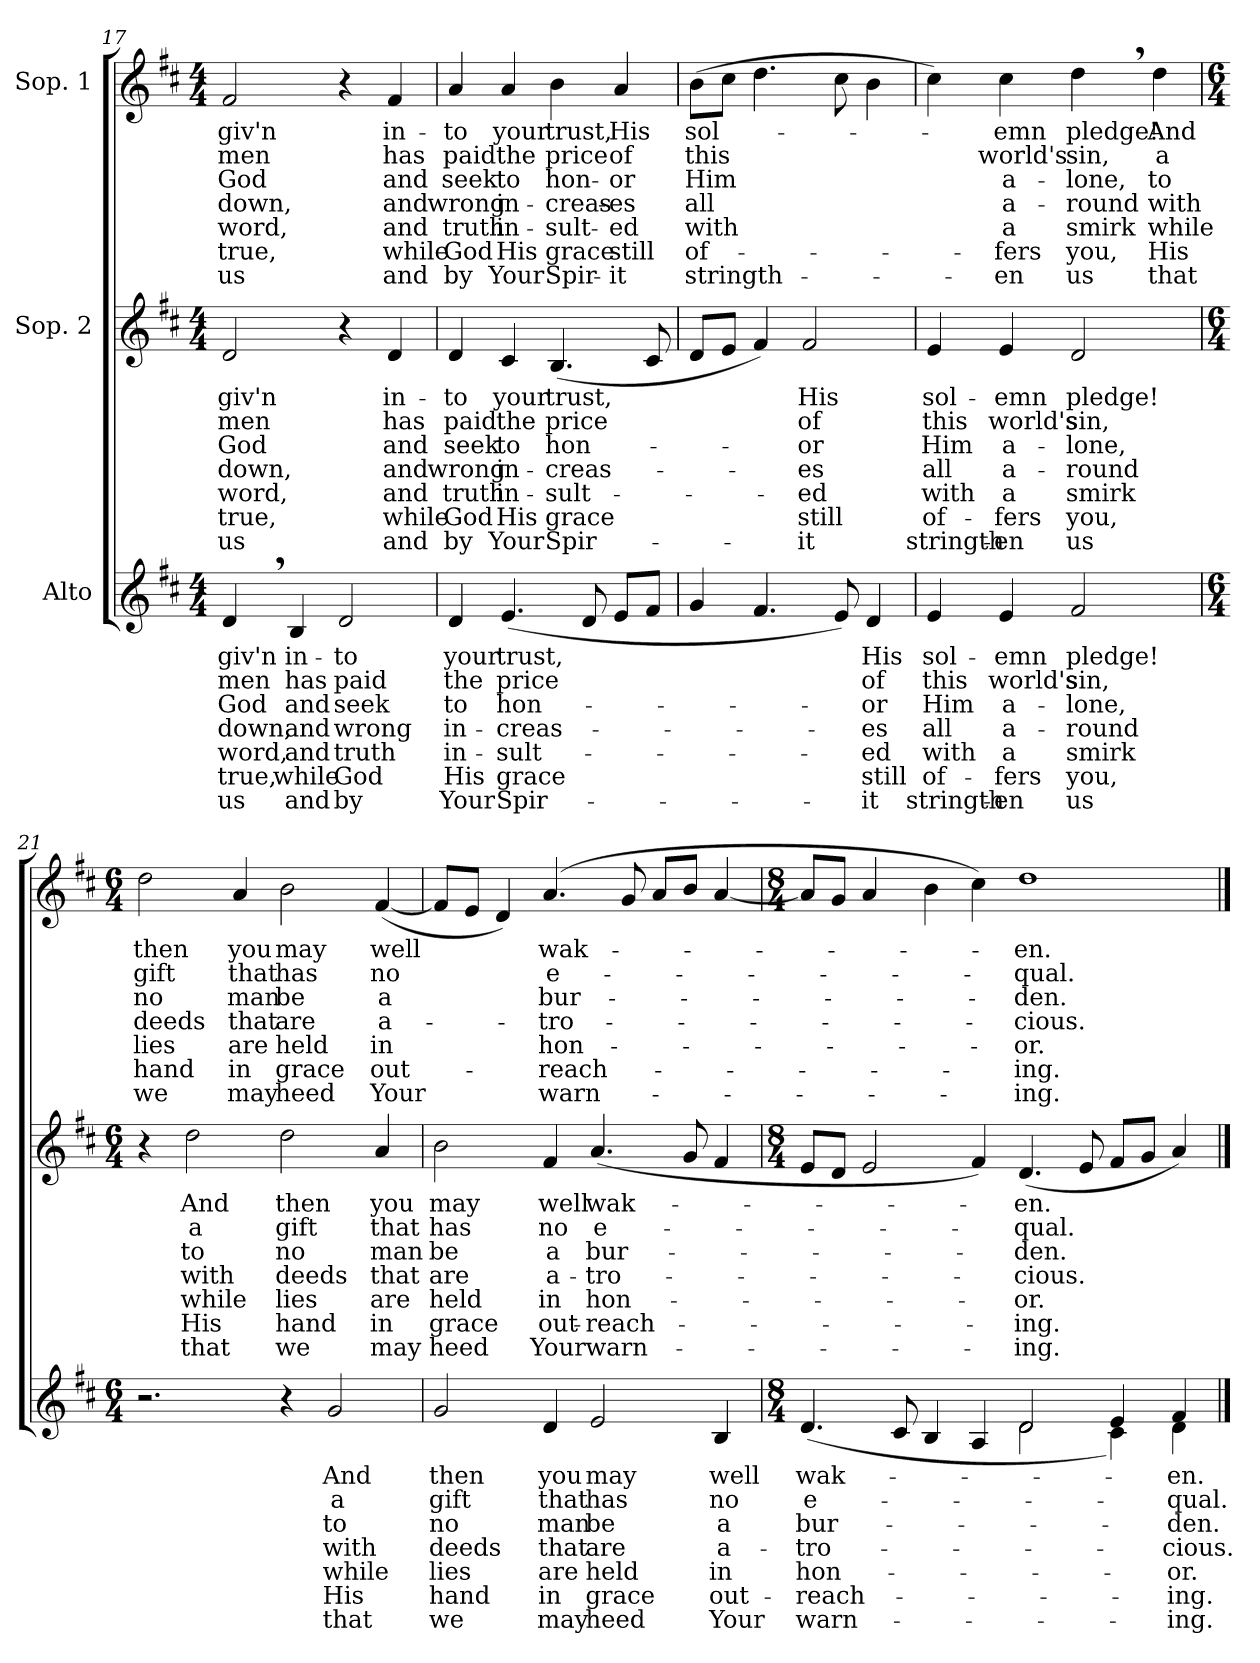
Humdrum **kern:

**kern	**text	**text	**text	**text	**text	**text	**text	**kern	**text	**text	**text	**text	**text	**text	**text	**kern	**text	**text	**text	**text	**text	**text	**text
*part3	*part3	*part3	*part3	*part3	*part3	*part3	*part3	*part2	*part2	*part2	*part2	*part2	*part2	*part2	*part2	*part1	*part1	*part1	*part1	*part1	*part1	*part1	*part1
*staff3	*staff3	*staff3	*staff3	*staff3	*staff3	*staff3	*staff3	*staff2	*staff2	*staff2	*staff2	*staff2	*staff2	*staff2	*staff2	*staff1	*staff1	*staff1	*staff1	*staff1	*staff1	*staff1	*staff1
*I"Alto	*	*	*	*	*	*	*	*I"Sop. 2	*	*	*	*	*	*	*	*I"Sop. 1	*	*	*	*	*	*	*
!!LO:PB:g=z
*clefG2	*	*	*	*	*	*	*	*clefG2	*	*	*	*	*	*	*	*clefG2	*	*	*	*	*	*	*
*k[f#c#]	*	*	*	*	*	*	*	*k[f#c#]	*	*	*	*	*	*	*	*k[f#c#]	*	*	*	*	*	*	*
*D:	*	*	*	*	*	*	*	*D:	*	*	*	*	*	*	*	*D:	*	*	*	*	*	*	*
*M4/4	*	*	*	*	*	*	*	*M4/4	*	*	*	*	*	*	*	*M4/4	*	*	*	*	*	*	*
=17	=17	=17	=17	=17	=17	=17	=17	=17	=17	=17	=17	=17	=17	=17	=17	=17	=17	=17	=17	=17	=17	=17	=17
!	!LO:LY:b	!LO:LY:b	!LO:LY:b	!LO:LY:b	!LO:LY:b	!LO:LY:b	!LO:LY:b	!	!LO:LY:b	!LO:LY:b	!LO:LY:b	!LO:LY:b	!LO:LY:b	!LO:LY:b	!LO:LY:b	!	!LO:LY:b	!LO:LY:b	!LO:LY:b	!LO:LY:b	!LO:LY:b	!LO:LY:b	!LO:LY:b
4d,>/	giv'n	men	God	down,	word,	true,	us	2d/	giv'n	men	God	down,	word,	true,	us	2f#/	giv'n	men	God	down,	word,	true,	us
!	!LO:LY:b	!LO:LY:b	!LO:LY:b	!LO:LY:b	!LO:LY:b	!LO:LY:b	!LO:LY:b	!	!	!	!	!	!	!	!	!	!	!	!	!	!	!	!
4B/	in-	has	and	and	and	while	and	.	.	.	.	.	.	.	.	.	.	.	.	.	.	.	.
!	!LO:LY:b	!LO:LY:b	!LO:LY:b	!LO:LY:b	!LO:LY:b	!LO:LY:b	!LO:LY:b	!	!	!	!	!	!	!	!	!	!	!	!	!	!	!	!
2d/	-to	paid	seek	wrong	truth	God	by	4r	.	.	.	.	.	.	.	4r	.	.	.	.	.	.	.
!	!	!	!	!	!	!	!	!	!LO:LY:b	!LO:LY:b	!LO:LY:b	!LO:LY:b	!LO:LY:b	!LO:LY:b	!LO:LY:b	!	!LO:LY:b	!LO:LY:b	!LO:LY:b	!LO:LY:b	!LO:LY:b	!LO:LY:b	!LO:LY:b
.	.	.	.	.	.	.	.	4d/	in-	has	and	and	and	while	and	4f#/	in-	has	and	and	and	while	and
=18	=18	=18	=18	=18	=18	=18	=18	=18	=18	=18	=18	=18	=18	=18	=18	=18	=18	=18	=18	=18	=18	=18	=18
!	!LO:LY:b	!LO:LY:b	!LO:LY:b	!LO:LY:b	!LO:LY:b	!LO:LY:b	!LO:LY:b	!	!LO:LY:b	!LO:LY:b	!LO:LY:b	!LO:LY:b	!LO:LY:b	!LO:LY:b	!LO:LY:b	!	!LO:LY:b	!LO:LY:b	!LO:LY:b	!LO:LY:b	!LO:LY:b	!LO:LY:b	!LO:LY:b
4d/	your	the	to	in-	in-	His	Your	4d/	-to	paid	seek	wrong	truth	God	by	4a/	-to	paid	seek	wrong	truth	God	by
!	!LO:LY:b	!LO:LY:b	!LO:LY:b	!LO:LY:b	!LO:LY:b	!LO:LY:b	!LO:LY:b	!	!LO:LY:b	!LO:LY:b	!LO:LY:b	!LO:LY:b	!LO:LY:b	!LO:LY:b	!LO:LY:b	!	!LO:LY:b	!LO:LY:b	!LO:LY:b	!LO:LY:b	!LO:LY:b	!LO:LY:b	!LO:LY:b
(<4.e/	trust,	price	hon-	-creas-	-sult-	grace	Spir-	4c#/	your	the	to	in-	in-	His	Your	4a/	your	the	to	in-	in-	His	Your
!	!	!	!	!	!	!	!	!	!LO:LY:b	!LO:LY:b	!LO:LY:b	!LO:LY:b	!LO:LY:b	!LO:LY:b	!LO:LY:b	!	!LO:LY:b	!LO:LY:b	!LO:LY:b	!LO:LY:b	!LO:LY:b	!LO:LY:b	!LO:LY:b
.	.	.	.	.	.	.	.	(<4.B/	trust,	price	hon-	-creas-	-sult-	grace	Spir-	4b\	trust,	price	hon-	-creas-	-sult-	grace	Spir-
8d/	.	.	.	.	.	.	.	.	.	.	.	.	.	.	.	.	.	.	.	.	.	.	.
!	!	!	!	!	!	!	!	!	!	!	!	!	!	!	!	!	!LO:LY:b	!LO:LY:b	!LO:LY:b	!LO:LY:b	!LO:LY:b	!LO:LY:b	!LO:LY:b
8e/L	.	.	.	.	.	.	.	.	.	.	.	.	.	.	.	4a/	His	of	-or	-es	-ed	still	-it
8f#/J	.	.	.	.	.	.	.	8c#/	.	.	.	.	.	.	.	.	.	.	.	.	.	.	.
=19	=19	=19	=19	=19	=19	=19	=19	=19	=19	=19	=19	=19	=19	=19	=19	=19	=19	=19	=19	=19	=19	=19	=19
!	!	!	!	!	!	!	!	!	!	!	!	!	!	!	!	!	!LO:LY:b	!LO:LY:b	!LO:LY:b	!LO:LY:b	!LO:LY:b	!LO:LY:b	!LO:LY:b
4g/	.	.	.	.	.	.	.	8d/L	.	.	.	.	.	.	.	(>8b\L	sol-	this	Him	all	with	of-	stringth-
.	.	.	.	.	.	.	.	8e/J	.	.	.	.	.	.	.	8cc#\J	.	.	.	.	.	.	.
4.f#/	.	.	.	.	.	.	.	4f#/)	.	.	.	.	.	.	.	4.dd\	.	.	.	.	.	.	.
!	!	!	!	!	!	!	!	!	!LO:LY:b	!LO:LY:b	!LO:LY:b	!LO:LY:b	!LO:LY:b	!LO:LY:b	!LO:LY:b	!	!	!	!	!	!	!	!
.	.	.	.	.	.	.	.	2f#/	His	of	-or	-es	-ed	still	-it	.	.	.	.	.	.	.	.
8e/)	.	.	.	.	.	.	.	.	.	.	.	.	.	.	.	8cc#\	.	.	.	.	.	.	.
!	!LO:LY:b	!LO:LY:b	!LO:LY:b	!LO:LY:b	!LO:LY:b	!LO:LY:b	!LO:LY:b	!	!	!	!	!	!	!	!	!	!	!	!	!	!	!	!
4d/	His	of	-or	-es	-ed	still	-it	.	.	.	.	.	.	.	.	4b\	.	.	.	.	.	.	.
=20	=20	=20	=20	=20	=20	=20	=20	=20	=20	=20	=20	=20	=20	=20	=20	=20	=20	=20	=20	=20	=20	=20	=20
!	!LO:LY:b	!LO:LY:b	!LO:LY:b	!LO:LY:b	!LO:LY:b	!LO:LY:b	!LO:LY:b	!	!LO:LY:b	!LO:LY:b	!LO:LY:b	!LO:LY:b	!LO:LY:b	!LO:LY:b	!LO:LY:b	!	!	!	!	!	!	!	!
4e/	sol-	this	Him	all	with	of-	stringth-	4e/	sol-	this	Him	all	with	of-	stringth-	4cc#\)	.	.	.	.	.	.	.
!	!LO:LY:b	!LO:LY:b	!LO:LY:b	!LO:LY:b	!LO:LY:b	!LO:LY:b	!LO:LY:b	!	!LO:LY:b	!LO:LY:b	!LO:LY:b	!LO:LY:b	!LO:LY:b	!LO:LY:b	!LO:LY:b	!	!LO:LY:b	!LO:LY:b	!LO:LY:b	!LO:LY:b	!LO:LY:b	!LO:LY:b	!LO:LY:b
4e/	-emn	world's	a-	a-	a	-fers	-en	4e/	-emn	world's	a-	a-	a	-fers	-en	4cc#\	-emn	world's	a-	a-	a	-fers	-en
!	!LO:LY:b	!LO:LY:b	!LO:LY:b	!LO:LY:b	!LO:LY:b	!LO:LY:b	!LO:LY:b	!	!LO:LY:b	!LO:LY:b	!LO:LY:b	!LO:LY:b	!LO:LY:b	!LO:LY:b	!LO:LY:b	!	!LO:LY:b	!LO:LY:b	!LO:LY:b	!LO:LY:b	!LO:LY:b	!LO:LY:b	!LO:LY:b
2f#/	pledge!	sin,	-lone,	-round	smirk	you,	us	2d/	pledge!	sin,	-lone,	-round	smirk	you,	us	4dd,>\	pledge!	sin,	-lone,	-round	smirk	you,	us
!	!	!	!	!	!	!	!	!	!	!	!	!	!	!	!	!	!LO:LY:b	!LO:LY:b	!LO:LY:b	!LO:LY:b	!LO:LY:b	!LO:LY:b	!LO:LY:b
.	.	.	.	.	.	.	.	.	.	.	.	.	.	.	.	4dd\	And	a	to	with	while	His	that
!!LO:LB:g=z
=21	=21	=21	=21	=21	=21	=21	=21	=21	=21	=21	=21	=21	=21	=21	=21	=21	=21	=21	=21	=21	=21	=21	=21
*M6/4	*	*	*	*	*	*	*	*M6/4	*	*	*	*	*	*	*	*M6/4	*	*	*	*	*	*	*
!	!	!	!	!	!	!	!	!	!	!	!	!	!	!	!	!	!LO:LY:b	!LO:LY:b	!LO:LY:b	!LO:LY:b	!LO:LY:b	!LO:LY:b	!LO:LY:b
2.r	.	.	.	.	.	.	.	4r	.	.	.	.	.	.	.	2dd\	then	gift	no	deeds	lies	hand	we
!	!	!	!	!	!	!	!	!	!LO:LY:b	!LO:LY:b	!LO:LY:b	!LO:LY:b	!LO:LY:b	!LO:LY:b	!LO:LY:b	!	!	!	!	!	!	!	!
.	.	.	.	.	.	.	.	2dd\	And	a	to	with	while	His	that	.	.	.	.	.	.	.	.
!	!	!	!	!	!	!	!	!	!	!	!	!	!	!	!	!	!LO:LY:b	!LO:LY:b	!LO:LY:b	!LO:LY:b	!LO:LY:b	!LO:LY:b	!LO:LY:b
.	.	.	.	.	.	.	.	.	.	.	.	.	.	.	.	4a/	you	that	man	that	are	in	may
!	!	!	!	!	!	!	!	!	!LO:LY:b	!LO:LY:b	!LO:LY:b	!LO:LY:b	!LO:LY:b	!LO:LY:b	!LO:LY:b	!	!LO:LY:b	!LO:LY:b	!LO:LY:b	!LO:LY:b	!LO:LY:b	!LO:LY:b	!LO:LY:b
4r	.	.	.	.	.	.	.	2dd\	then	gift	no	deeds	lies	hand	we	2b\	may	has	be	are	held	grace	heed
!	!LO:LY:b	!LO:LY:b	!LO:LY:b	!LO:LY:b	!LO:LY:b	!LO:LY:b	!LO:LY:b	!	!	!	!	!	!	!	!	!	!	!	!	!	!	!	!
2g/	And	a	to	with	while	His	that	.	.	.	.	.	.	.	.	.	.	.	.	.	.	.	.
!	!	!	!	!	!	!	!	!	!LO:LY:b	!LO:LY:b	!LO:LY:b	!LO:LY:b	!LO:LY:b	!LO:LY:b	!LO:LY:b	!	!LO:LY:b	!LO:LY:b	!LO:LY:b	!LO:LY:b	!LO:LY:b	!LO:LY:b	!LO:LY:b
.	.	.	.	.	.	.	.	4a/	you	that	man	that	are	in	may	(<[4f#/	well	no	a	a-	in	out-	Your
=22	=22	=22	=22	=22	=22	=22	=22	=22	=22	=22	=22	=22	=22	=22	=22	=22	=22	=22	=22	=22	=22	=22	=22
!	!LO:LY:b	!LO:LY:b	!LO:LY:b	!LO:LY:b	!LO:LY:b	!LO:LY:b	!LO:LY:b	!	!LO:LY:b	!LO:LY:b	!LO:LY:b	!LO:LY:b	!LO:LY:b	!LO:LY:b	!LO:LY:b	!	!	!	!	!	!	!	!
2g/	then	gift	no	deeds	lies	hand	we	2b\	may	has	be	are	held	grace	heed	8f#/L]	.	.	.	.	.	.	.
.	.	.	.	.	.	.	.	.	.	.	.	.	.	.	.	8e/J	.	.	.	.	.	.	.
.	.	.	.	.	.	.	.	.	.	.	.	.	.	.	.	4d/)	.	.	.	.	.	.	.
!	!LO:LY:b	!LO:LY:b	!LO:LY:b	!LO:LY:b	!LO:LY:b	!LO:LY:b	!LO:LY:b	!	!LO:LY:b	!LO:LY:b	!LO:LY:b	!LO:LY:b	!LO:LY:b	!LO:LY:b	!LO:LY:b	!	!LO:LY:b	!LO:LY:b	!LO:LY:b	!LO:LY:b	!LO:LY:b	!LO:LY:b	!LO:LY:b
4d/	you	that	man	that	are	in	may	4f#/	well	no	a	a-	in	out-	Your	(4.a/	wak-	e-	bur-	-tro-	hon-	-reach-	warn-
!	!LO:LY:b	!LO:LY:b	!LO:LY:b	!LO:LY:b	!LO:LY:b	!LO:LY:b	!LO:LY:b	!	!LO:LY:b	!LO:LY:b	!LO:LY:b	!LO:LY:b	!LO:LY:b	!LO:LY:b	!LO:LY:b	!	!	!	!	!	!	!	!
2e/	may	has	be	are	held	grace	heed	(<4.a/	wak-	e-	bur-	-tro-	hon-	-reach-	warn-	.	.	.	.	.	.	.	.
.	.	.	.	.	.	.	.	.	.	.	.	.	.	.	.	8g/	.	.	.	.	.	.	.
.	.	.	.	.	.	.	.	.	.	.	.	.	.	.	.	8a/L	.	.	.	.	.	.	.
.	.	.	.	.	.	.	.	8g/	.	.	.	.	.	.	.	8b/J	.	.	.	.	.	.	.
!	!LO:LY:b	!LO:LY:b	!LO:LY:b	!LO:LY:b	!LO:LY:b	!LO:LY:b	!LO:LY:b	!	!	!	!	!	!	!	!	!	!	!	!	!	!	!	!
4B/	well	no	a	a-	in	out-	Your	4f#/	.	.	.	.	.	.	.	[4a/	.	.	.	.	.	.	.
=23	=23	=23	=23	=23	=23	=23	=23	=23	=23	=23	=23	=23	=23	=23	=23	=23	=23	=23	=23	=23	=23	=23	=23
*M8/4	*	*	*	*	*	*	*	*M8/4	*	*	*	*	*	*	*	*M8/4	*	*	*	*	*	*	*
!	!LO:LY:b	!LO:LY:b	!LO:LY:b	!LO:LY:b	!LO:LY:b	!LO:LY:b	!LO:LY:b	!	!	!	!	!	!	!	!	!	!	!	!	!	!	!	!
*^	*	*	*	*	*	*	*	*	*	*	*	*	*	*	*	*	*	*	*	*	*	*	*
(4.d/	1ryy	wak-	e-	bur-	-tro-	hon-	-reach-	warn-	8e/L	.	.	.	.	.	.	.	8a/L]	.	.	.	.	.	.	.
.	.	.	.	.	.	.	.	.	8d/J	.	.	.	.	.	.	.	8g/J	.	.	.	.	.	.	.
.	.	.	.	.	.	.	.	.	2e/	.	.	.	.	.	.	.	4a/	.	.	.	.	.	.	.
8c#/	.	.	.	.	.	.	.	.	.	.	.	.	.	.	.	.	.	.	.	.	.	.	.	.
4B/	.	.	.	.	.	.	.	.	.	.	.	.	.	.	.	.	4b\	.	.	.	.	.	.	.
4A/	.	.	.	.	.	.	.	.	4f#/)	.	.	.	.	.	.	.	4cc#\)	.	.	.	.	.	.	.
!	!	!	!	!	!	!	!	!	!	!LO:LY:b	!LO:LY:b	!LO:LY:b	!LO:LY:b	!LO:LY:b	!LO:LY:b	!LO:LY:b	!	!LO:LY:b	!LO:LY:b	!LO:LY:b	!LO:LY:b	!LO:LY:b	!LO:LY:b	!LO:LY:b
2d/	2d\	.	.	.	.	.	.	.	(<4.d/	-en.	-qual.	-den.	-cious.	-or.	-ing.	-ing.	1dd	-en.	-qual.	-den.	-cious.	-or.	-ing.	-ing.
.	.	.	.	.	.	.	.	.	8e/	.	.	.	.	.	.	.	.	.	.	.	.	.	.	.
4e/	4c#\)	.	.	.	.	.	.	.	8f#/L	.	.	.	.	.	.	.	.	.	.	.	.	.	.	.
.	.	.	.	.	.	.	.	.	8g/J	.	.	.	.	.	.	.	.	.	.	.	.	.	.	.
!	!	!LO:LY:b	!LO:LY:b	!LO:LY:b	!LO:LY:b	!LO:LY:b	!LO:LY:b	!LO:LY:b	!	!	!	!	!	!	!	!	!	!	!	!	!	!	!	!
4f#/	4d\	-en.	-qual.	-den.	-cious.	-or.	-ing.	-ing.	4a/)	.	.	.	.	.	.	.	.	.	.	.	.	.	.	.
*v	*v	*	*	*	*	*	*	*	*	*	*	*	*	*	*	*	*	*	*	*	*	*	*	*
==	==	==	==	==	==	==	==	==	==	==	==	==	==	==	==	==	==	==	==	==	==	==	==
*-	*-	*-	*-	*-	*-	*-	*-	*-	*-	*-	*-	*-	*-	*-	*-	*-	*-	*-	*-	*-	*-	*-	*-
